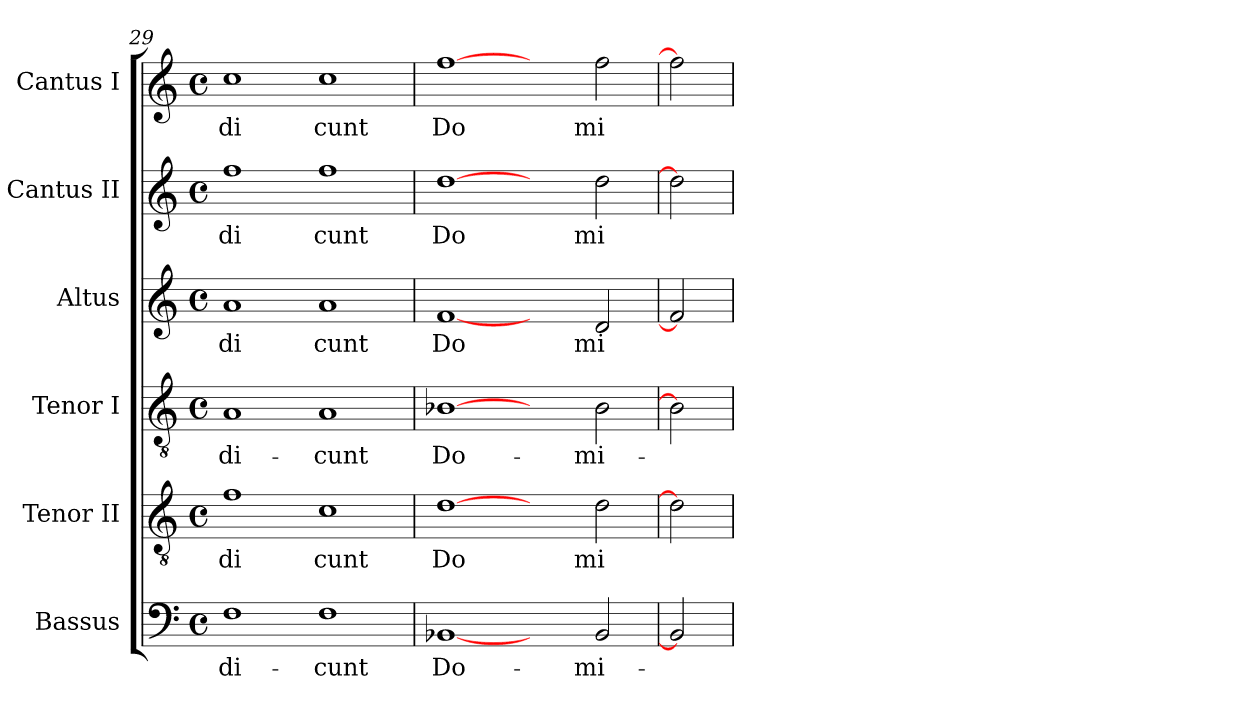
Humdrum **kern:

**kern	**text	**kern	**text	**kern	**text	**kern	**text	**kern	**text	**kern	**text
*part6	*part6	*part5	*part5	*part4	*part4	*part3	*part3	*part2	*part2	*part1	*part1
*staff6	*staff6	*staff5	*staff5	*staff4	*staff4	*staff3	*staff3	*staff2	*staff2	*staff1	*staff1
*I"Bassus	*	*I"Tenor II	*	*I"Tenor I	*	*I"Altus	*	*I"Cantus II	*	*I"Cantus I	*
*clefF4	*	*clefGv2	*	*clefGv2	*	*clefG2	*	*clefG2	*	*clefG2	*
*M4/4	*	*M4/4	*	*M4/4	*	*M4/4	*	*M4/4	*	*M4/4	*
*met(c)	*	*met(c)	*	*met(c)	*	*met(c)	*	*met(c)	*	*met(c)	*
=29	=29	=29	=29	=29	=29	=29	=29	=29	=29	=29	=29
!	!LO:LY:b:cj	!	!LO:LY:b:cj	!	!LO:LY:b:cj	!	!LO:LY:b:cj	!	!LO:LY:b:cj	!	!LO:LY:b:cj
1F	-di-	1f	di	1A	-di-	1a	di	1ff	di	1cc	di
!	!LO:LY:b:cj	!	!LO:LY:b:cj	!	!LO:LY:b:cj	!	!LO:LY:b:cj	!	!LO:LY:b:cj	!	!LO:LY:b:cj
1F	-cunt	1c	cunt	1A	-cunt	1a	cunt	1ff	cunt	1cc	cunt
=30	=30	=30	=30	=30	=30	=30	=30	=30	=30	=30	=30
!	!LO:LY:b:cj	!	!LO:LY:b:cj	!	!LO:LY:b:cj	!	!LO:LY:b:cj	!	!LO:LY:b:cj	!	!LO:LY:b:cj
[1BB-X	Do-	[1d	Do	[1B-X	Do-	[1f	Do	[1dd	Do	[1ff	Do
2ryy	.	2ryy	.	2ryy	.	2ryy	.	2ryy	.	2ryy	.
!	!LO:LY:b:cj	!	!LO:LY:b:cj	!	!LO:LY:b:cj	!	!LO:LY:b:cj	!	!LO:LY:b:cj	!	!LO:LY:b:cj
2BB-/	-mi-	2d\	mi	2B-\	-mi-	2d/	mi	2dd\	mi	2ff\	mi
=31	=31	=31	=31	=31	=31	=31	=31	=31	=31	=31	=31
2BB-]	.	2d]	.	2B-]	.	2f]	.	2dd]	.	2ff]	.
=	=	=	=	=	=	=	=	=	=	=	=
*-	*-	*-	*-	*-	*-	*-	*-	*-	*-	*-	*-
